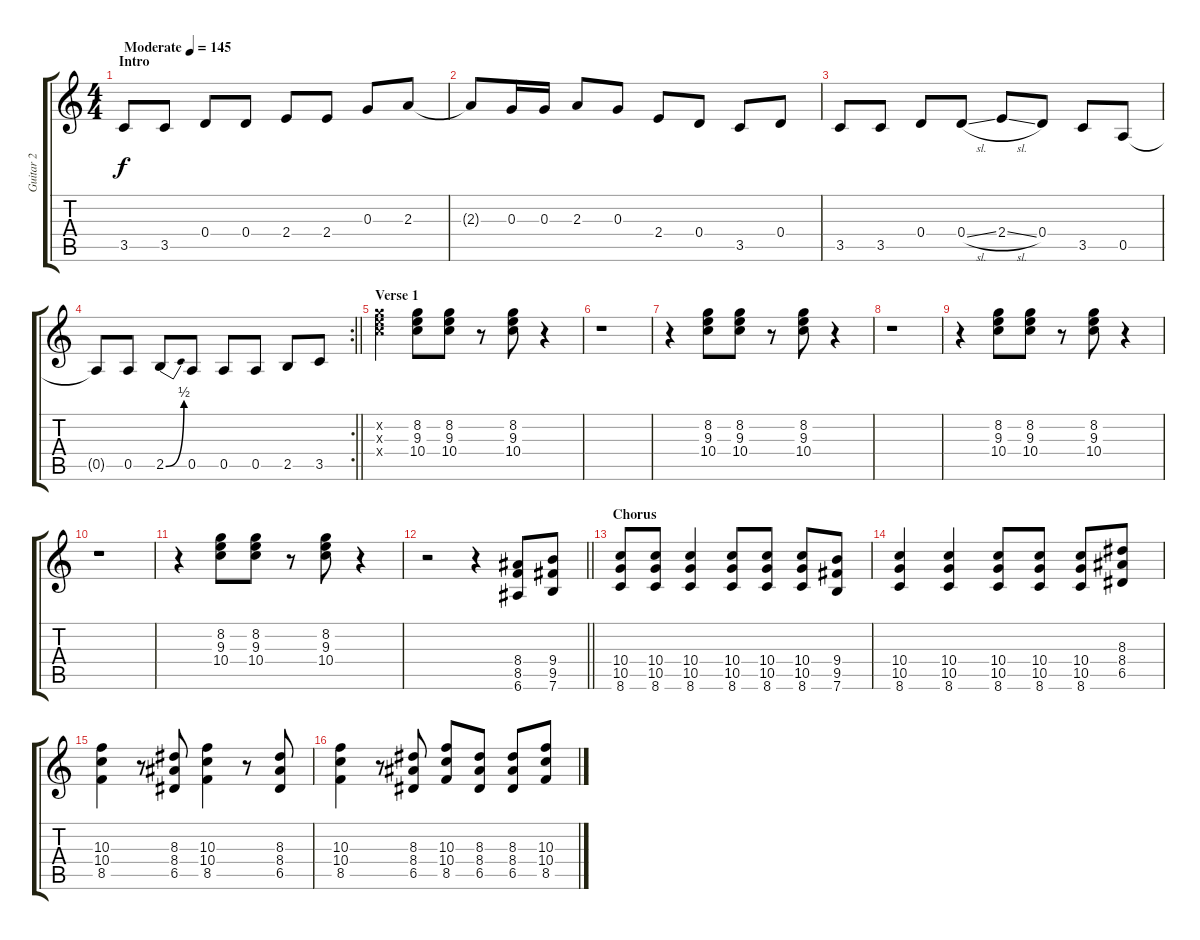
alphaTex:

\track ("Guitar 2" "Guitar 2") {instrument overdrivenguitar}
\staff {score tabs}
\tuning (E4 B3 G3 D3 A2 E2) {hide}
\ts (4 4)
\section ("" "Intro")
\tempo (145 "Moderate")
\clef g2
\ks c
3.5.8{dy f instrument overdrivenguitar} 3.5.8 0.4.8 0.4.8 2.4.8 2.4.8 0.3.8 2.3.8 |
2.3{t}.8 0.3.16 0.3.16 2.3.8 0.3.8 2.4.8 0.4.8 3.5.8 0.4.8 |
3.5.8 3.5.8 0.4.8 0.4{sl}.8 2.4{sl}.8 0.4.8 3.5.8 0.5.8 |
\rc 2
\barLineRight lightlight
0.5{t}.8 0.5.8 2.5{be (bend 0 0 60 2)}.8 0.5.8 0.5.8 0.5.8 2.5.8 3.5.8 |
\section ("" "Verse 1")
(8.2{x} 9.3{x} 10.4{x}).4 (8.2 9.3 10.4).8 (8.2 9.3 10.4).8 r.8 (8.2 9.3 10.4).8 r.4 |
r.1 |
r.4 (8.2 9.3 10.4).8 (8.2 9.3 10.4).8 r.8 (8.2 9.3 10.4).8 r.4 |
r.1 |
r.4 (8.2 9.3 10.4).8 (8.2 9.3 10.4).8 r.8 (8.2 9.3 10.4).8 r.4 |
r.1 |
r.4 (8.2 9.3 10.4).8 (8.2 9.3 10.4).8 r.8 (8.2 9.3 10.4).8 r.4 |
\barLineRight lightlight
r.2 r.4 (8.4 8.5 6.6).8 (9.4 9.5 7.6).8 |
\section ("" "Chorus")
(10.4 10.5 8.6).8 (10.4 10.5 8.6).8 (10.4 10.5 8.6).4 (10.4 10.5 8.6).8 (10.4 10.5 8.6).8 (10.4 10.5 8.6).8 (9.4 9.5 7.6).8 |
(10.4 10.5 8.6).4 (10.4 10.5 8.6).4 (10.4 10.5 8.6).8 (10.4 10.5 8.6).8 (10.4 10.5 8.6).8 (8.3 8.4 6.5).8 |
(10.3 10.4 8.5).4 r.8 (8.3 8.4 6.5).8 (10.3 10.4 8.5).4 r.8 (8.3 8.4 6.5).8 |
(10.3 10.4 8.5).4 r.8 (8.3 8.4 6.5).8 (10.3 10.4 8.5).8 (8.3 8.4 6.5).8 (8.3 8.4 6.5).8 (10.3 10.4 8.5).8
